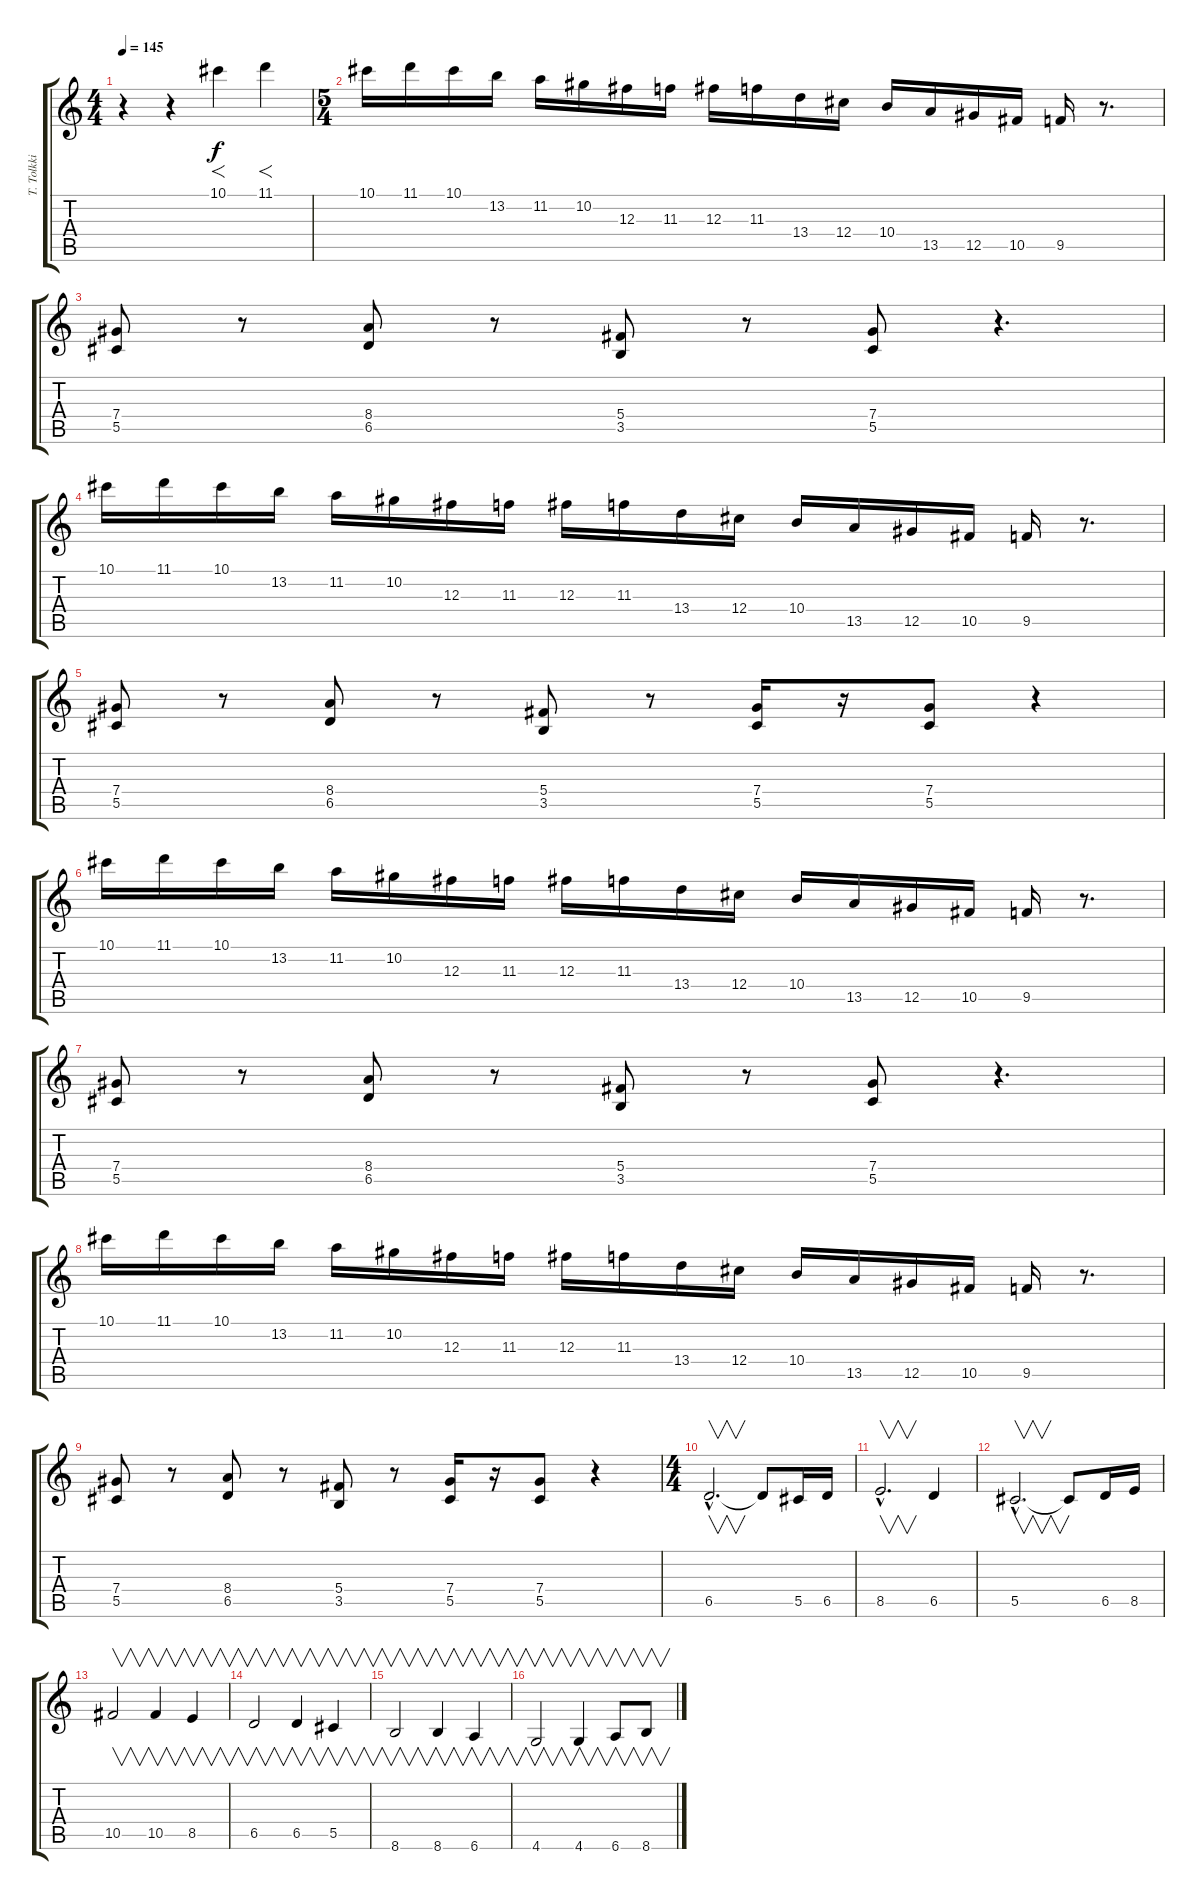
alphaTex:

\track ("T. Tolkki" "T. Tolkki") {instrument distortionguitar}
\staff {score tabs}
\tuning (Eb4 Bb3 Gb3 Db3 Ab2 Eb2) {hide}
\ts (4 4)
\tempo 145
\clef g2
\ks c
r.4{dy f instrument distortionguitar} r.4 10.1.4{f} 11.1.4{f} |
\ts (5 4)
10.1.16 11.1.16 10.1.16 13.2.16 11.2.16 10.2.16 12.3.16 11.3.16 12.3.16 11.3.16 13.4.16 12.4.16 10.4.16 13.5.16 12.5.16 10.5.16 9.5.16 r.8{d} |
(7.4 5.5).8 r.8 (8.4 6.5).8 r.8 (5.4 3.5).8 r.8 (7.4 5.5).8 r.4{d} |
10.1.16 11.1.16 10.1.16 13.2.16 11.2.16 10.2.16 12.3.16 11.3.16 12.3.16 11.3.16 13.4.16 12.4.16 10.4.16 13.5.16 12.5.16 10.5.16 9.5.16 r.8{d} |
(7.4 5.5).8 r.8 (8.4 6.5).8 r.8 (5.4 3.5).8 r.8 (7.4 5.5).16 r.16 (7.4 5.5).8 r.4 |
10.1.16 11.1.16 10.1.16 13.2.16 11.2.16 10.2.16 12.3.16 11.3.16 12.3.16 11.3.16 13.4.16 12.4.16 10.4.16 13.5.16 12.5.16 10.5.16 9.5.16 r.8{d} |
(7.4 5.5).8 r.8 (8.4 6.5).8 r.8 (5.4 3.5).8 r.8 (7.4 5.5).8 r.4{d} |
10.1.16 11.1.16 10.1.16 13.2.16 11.2.16 10.2.16 12.3.16 11.3.16 12.3.16 11.3.16 13.4.16 12.4.16 10.4.16 13.5.16 12.5.16 10.5.16 9.5.16 r.8{d} |
(7.4 5.5).8 r.8 (8.4 6.5).8 r.8 (5.4 3.5).8 r.8 (7.4 5.5).16 r.16 (7.4 5.5).8 r.4 |
\ts (4 4)
6.5{hac}.2{v d} 6.5{t}.8 5.5.16 6.5.16 |
8.5{hac}.2{v d} 6.5.4 |
5.5{hac}.2{v d} 5.5{t}.8 6.5.16 8.5.16 |
10.5.2{v} 10.5.4{v} 8.5.4{v} |
6.5.2{v} 6.5.4{v} 5.5.4{v} |
8.6.2{v} 8.6.4{v} 6.6.4{v} |
4.6.2{v} 4.6.4{v} 6.6.8{v} 8.6.8{v}
